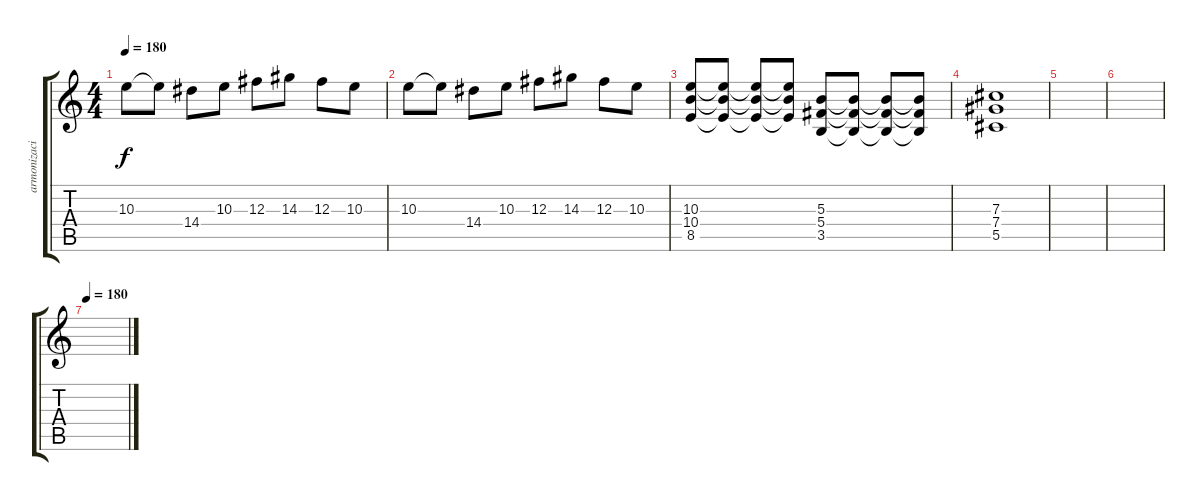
\track ("armonizacion" "armonizaci") {instrument distortionguitar}
\staff {score tabs}
\tuning (Eb4 Bb3 Gb3 Db3 Ab2 Eb2) {hide}
\ts (4 4)
\tempo 180
\clef g2
\ks c
10.3.8{dy f} 10.3{t}.8 14.4.8 10.3.8 12.3.8 14.3.8 12.3.8 10.3.8 |
10.3.8 10.3{t}.8 14.4.8 10.3.8 12.3.8 14.3.8 12.3.8 10.3.8 |
(10.3 10.4 8.5).8 (10.3{t} 10.4{t} 8.5{t}).8 (10.3{t} 10.4{t} 8.5{t}).8 (10.3{t} 10.4{t} 8.5{t}).8 (5.3 5.4 3.5).8 (5.3{t} 5.4{t} 3.5{t}).8 (5.3{t} 5.4{t} 3.5{t}).8 (5.3{t} 5.4{t} 3.5{t}).8 |
(7.3 7.4 5.5).1 |
|
|
\tempo 180
